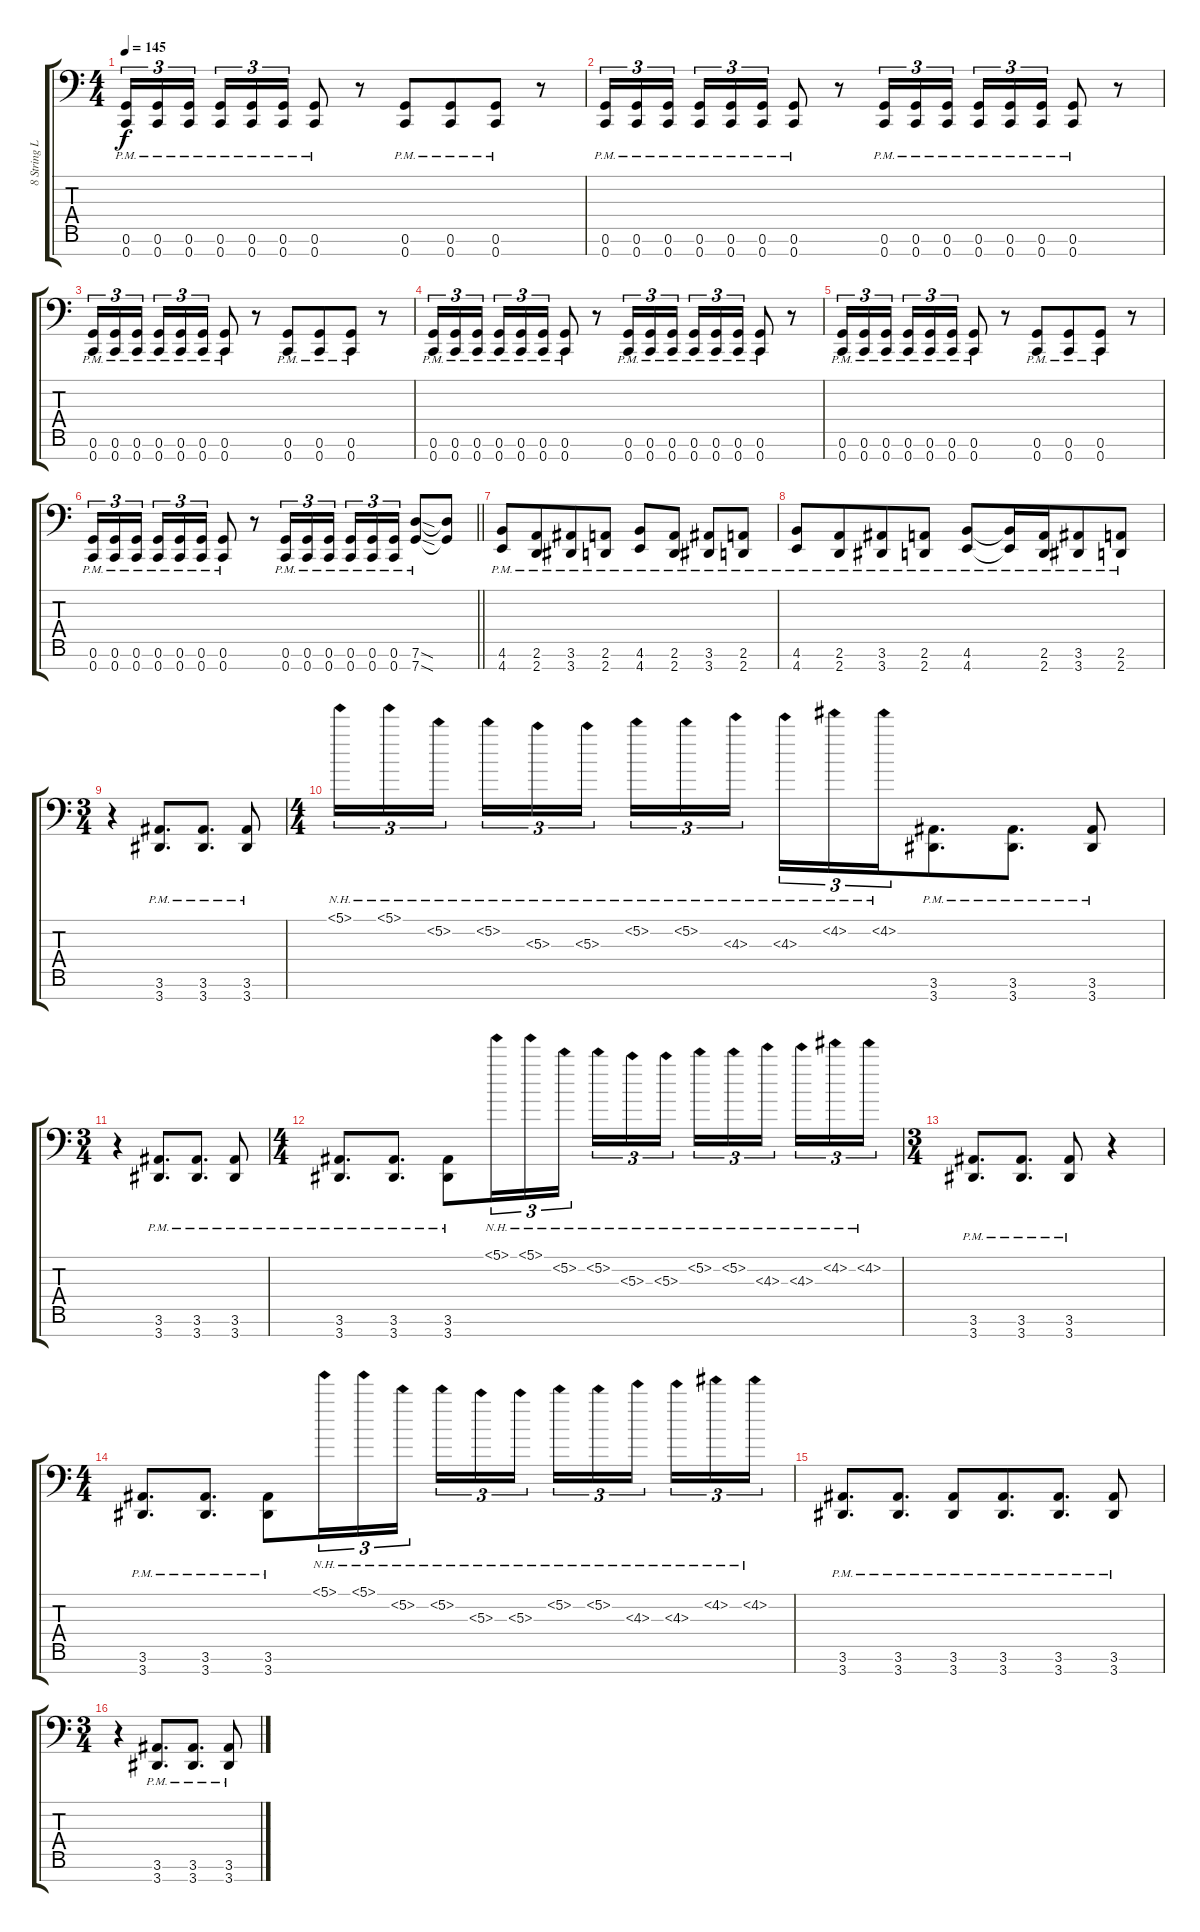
\track ("8 String LOW Harmonizer" "8 String L") {instrument distortionguitar}
\staff {score tabs}
\tuning (G3 D3 C3 G2 C2 G1 C1) {hide}
\ts (4 4)
\tempo 145
\clef f4
\ks c
(0.6{pm} 0.7{pm}).16{tu (3 2) dy f} (0.6{pm} 0.7{pm}).16{tu (3 2) beam merge} (0.6{pm} 0.7{pm}).16{tu (3 2) beam splitsecondary} (0.6{pm} 0.7{pm}).16{tu (3 2) beam merge} (0.6{pm} 0.7{pm}).16{tu (3 2)} (0.6{pm} 0.7{pm}).16{tu (3 2)} (0.6{pm} 0.7{pm}).8 r.8{beam merge} (0.6{pm} 0.7{pm}).8{beam merge} (0.6{pm} 0.7{pm}).8{beam merge} (0.6{pm} 0.7{pm}).8{beam merge} r.8 |
(0.6{pm} 0.7{pm}).16{tu (3 2)} (0.6{pm} 0.7{pm}).16{tu (3 2) beam merge} (0.6{pm} 0.7{pm}).16{tu (3 2) beam splitsecondary} (0.6{pm} 0.7{pm}).16{tu (3 2) beam merge} (0.6{pm} 0.7{pm}).16{tu (3 2)} (0.6{pm} 0.7{pm}).16{tu (3 2)} (0.6{pm} 0.7{pm}).8 r.8 (0.6{pm} 0.7{pm}).16{tu (3 2)} (0.6{pm} 0.7{pm}).16{tu (3 2) beam merge} (0.6{pm} 0.7{pm}).16{tu (3 2) beam splitsecondary} (0.6{pm} 0.7{pm}).16{tu (3 2) beam merge} (0.6{pm} 0.7{pm}).16{tu (3 2)} (0.6{pm} 0.7{pm}).16{tu (3 2)} (0.6{pm} 0.7{pm}).8{beam merge} r.8 |
(0.6{pm} 0.7{pm}).16{tu (3 2)} (0.6{pm} 0.7{pm}).16{tu (3 2) beam merge} (0.6{pm} 0.7{pm}).16{tu (3 2) beam splitsecondary} (0.6{pm} 0.7{pm}).16{tu (3 2) beam merge} (0.6{pm} 0.7{pm}).16{tu (3 2)} (0.6{pm} 0.7{pm}).16{tu (3 2)} (0.6{pm} 0.7{pm}).8 r.8{beam merge} (0.6{pm} 0.7{pm}).8{beam merge} (0.6{pm} 0.7{pm}).8{beam merge} (0.6{pm} 0.7{pm}).8{beam merge} r.8 |
(0.6{pm} 0.7{pm}).16{tu (3 2)} (0.6{pm} 0.7{pm}).16{tu (3 2) beam merge} (0.6{pm} 0.7{pm}).16{tu (3 2) beam splitsecondary} (0.6{pm} 0.7{pm}).16{tu (3 2) beam merge} (0.6{pm} 0.7{pm}).16{tu (3 2)} (0.6{pm} 0.7{pm}).16{tu (3 2)} (0.6{pm} 0.7{pm}).8 r.8 (0.6{pm} 0.7{pm}).16{tu (3 2)} (0.6{pm} 0.7{pm}).16{tu (3 2) beam merge} (0.6{pm} 0.7{pm}).16{tu (3 2) beam splitsecondary} (0.6{pm} 0.7{pm}).16{tu (3 2) beam merge} (0.6{pm} 0.7{pm}).16{tu (3 2)} (0.6{pm} 0.7{pm}).16{tu (3 2)} (0.6{pm} 0.7{pm}).8{beam merge} r.8 |
(0.6{pm} 0.7{pm}).16{tu (3 2)} (0.6{pm} 0.7{pm}).16{tu (3 2) beam merge} (0.6{pm} 0.7{pm}).16{tu (3 2) beam splitsecondary} (0.6{pm} 0.7{pm}).16{tu (3 2) beam merge} (0.6{pm} 0.7{pm}).16{tu (3 2)} (0.6{pm} 0.7{pm}).16{tu (3 2)} (0.6{pm} 0.7{pm}).8 r.8{beam merge} (0.6{pm} 0.7{pm}).8{beam merge} (0.6{pm} 0.7{pm}).8{beam merge} (0.6{pm} 0.7{pm}).8{beam merge} r.8 |
\barLineRight lightlight
(0.6{pm} 0.7{pm}).16{tu (3 2)} (0.6{pm} 0.7{pm}).16{tu (3 2) beam merge} (0.6{pm} 0.7{pm}).16{tu (3 2) beam splitsecondary} (0.6{pm} 0.7{pm}).16{tu (3 2) beam merge} (0.6{pm} 0.7{pm}).16{tu (3 2)} (0.6{pm} 0.7{pm}).16{tu (3 2)} (0.6{pm} 0.7{pm}).8 r.8 (0.6{pm} 0.7{pm}).16{tu (3 2)} (0.6{pm} 0.7{pm}).16{tu (3 2) beam merge} (0.6{pm} 0.7{pm}).16{tu (3 2) beam splitsecondary} (0.6{pm} 0.7{pm}).16{tu (3 2) beam merge} (0.6{pm} 0.7{pm}).16{tu (3 2)} (0.6{pm} 0.7{pm}).16{tu (3 2)} (7.6{sod pm} 7.7{sod pm}).8{beam merge} (7.6{t} 7.7{t}).8 |
\section ("" "")
(4.6{pm} 4.7{pm}).8{beam merge} (2.6{pm} 2.7{pm}).8{beam merge} (3.6{pm} 3.7{pm}).8{beam merge} (2.6{pm} 2.7{pm}).8 (4.6{pm} 4.7{pm}).8{beam merge} (2.6{pm} 2.7{pm}).8 (3.6{pm} 3.7{pm}).8{beam merge} (2.6{pm} 2.7{pm}).8 |
(4.6{pm} 4.7{pm}).8{beam merge} (2.6{pm} 2.7{pm}).8{beam merge} (3.6{pm} 3.7{pm}).8{beam merge} (2.6{pm} 2.7{pm}).8 (4.6{pm} 4.7{pm}).8{beam merge} (4.6{pm t} 4.7{pm t}).16 (2.6{pm} 2.7{pm}).16{beam merge} (3.6{pm} 3.7{pm}).8{beam merge} (2.6{pm} 2.7{pm}).8 |
\ts (3 4)
r.4{beam merge} (3.6{pm} 3.7{pm}).8{d beam merge} (3.6{pm} 3.7{pm}).8{d} (3.6{pm} 3.7{pm}).8 |
\ts (4 4)
5.1{nh}.16{tu (3 2)} 5.1{nh}.16{tu (3 2) beam merge} 5.2{nh}.16{tu (3 2) beam splitsecondary} 5.2{nh}.16{tu (3 2)} 5.3{nh}.16{tu (3 2)} 5.3{nh}.16{tu (3 2)} 5.2{nh}.16{tu (3 2)} 5.2{nh}.16{tu (3 2)} 4.3{nh}.16{tu (3 2) beam splitsecondary} 4.3{nh}.16{tu (3 2)} 4.2{nh}.16{tu (3 2)} 4.2{nh}.16{tu (3 2) beam merge} (3.6{pm} 3.7{pm}).8{d} (3.6{pm} 3.7{pm}).8{d} (3.6{pm} 3.7{pm}).8 |
\ts (3 4)
r.4{beam merge} (3.6{pm} 3.7{pm}).8{d beam merge} (3.6{pm} 3.7{pm}).8{d} (3.6{pm} 3.7{pm}).8 |
\ts (4 4)
(3.6{pm} 3.7{pm}).8{d beam merge} (3.6{pm} 3.7{pm}).8{d} (3.6{pm} 3.7{pm}).8{beam merge} 5.1{nh}.16{tu (3 2)} 5.1{nh}.16{tu (3 2) beam merge} 5.2{nh}.16{tu (3 2) beam splitsecondary} 5.2{nh}.16{tu (3 2)} 5.3{nh}.16{tu (3 2)} 5.3{nh}.16{tu (3 2)} 5.2{nh}.16{tu (3 2)} 5.2{nh}.16{tu (3 2)} 4.3{nh}.16{tu (3 2) beam splitsecondary} 4.3{nh}.16{tu (3 2)} 4.2{nh}.16{tu (3 2)} 4.2{nh}.16{tu (3 2)} |
\ts (3 4)
(3.6{pm} 3.7{pm}).8{d beam merge} (3.6{pm} 3.7{pm}).8{d} (3.6{pm} 3.7{pm}).8{beam merge} r.4 |
\ts (4 4)
(3.6{pm} 3.7{pm}).8{d beam merge} (3.6{pm} 3.7{pm}).8{d} (3.6{pm} 3.7{pm}).8{beam merge} 5.1{nh}.16{tu (3 2)} 5.1{nh}.16{tu (3 2) beam merge} 5.2{nh}.16{tu (3 2) beam splitsecondary} 5.2{nh}.16{tu (3 2)} 5.3{nh}.16{tu (3 2)} 5.3{nh}.16{tu (3 2)} 5.2{nh}.16{tu (3 2)} 5.2{nh}.16{tu (3 2)} 4.3{nh}.16{tu (3 2) beam splitsecondary} 4.3{nh}.16{tu (3 2)} 4.2{nh}.16{tu (3 2)} 4.2{nh}.16{tu (3 2)} |
(3.6{pm} 3.7{pm}).8{d beam merge} (3.6{pm} 3.7{pm}).8{d} (3.6{pm} 3.7{pm}).8{beam merge} (3.6{pm} 3.7{pm}).8{d} (3.6{pm} 3.7{pm}).8{d} (3.6{pm} 3.7{pm}).8 |
\ts (3 4)
r.4{beam merge} (3.6{pm} 3.7{pm}).8{d beam merge} (3.6{pm} 3.7{pm}).8{d} (3.6{pm} 3.7{pm}).8
